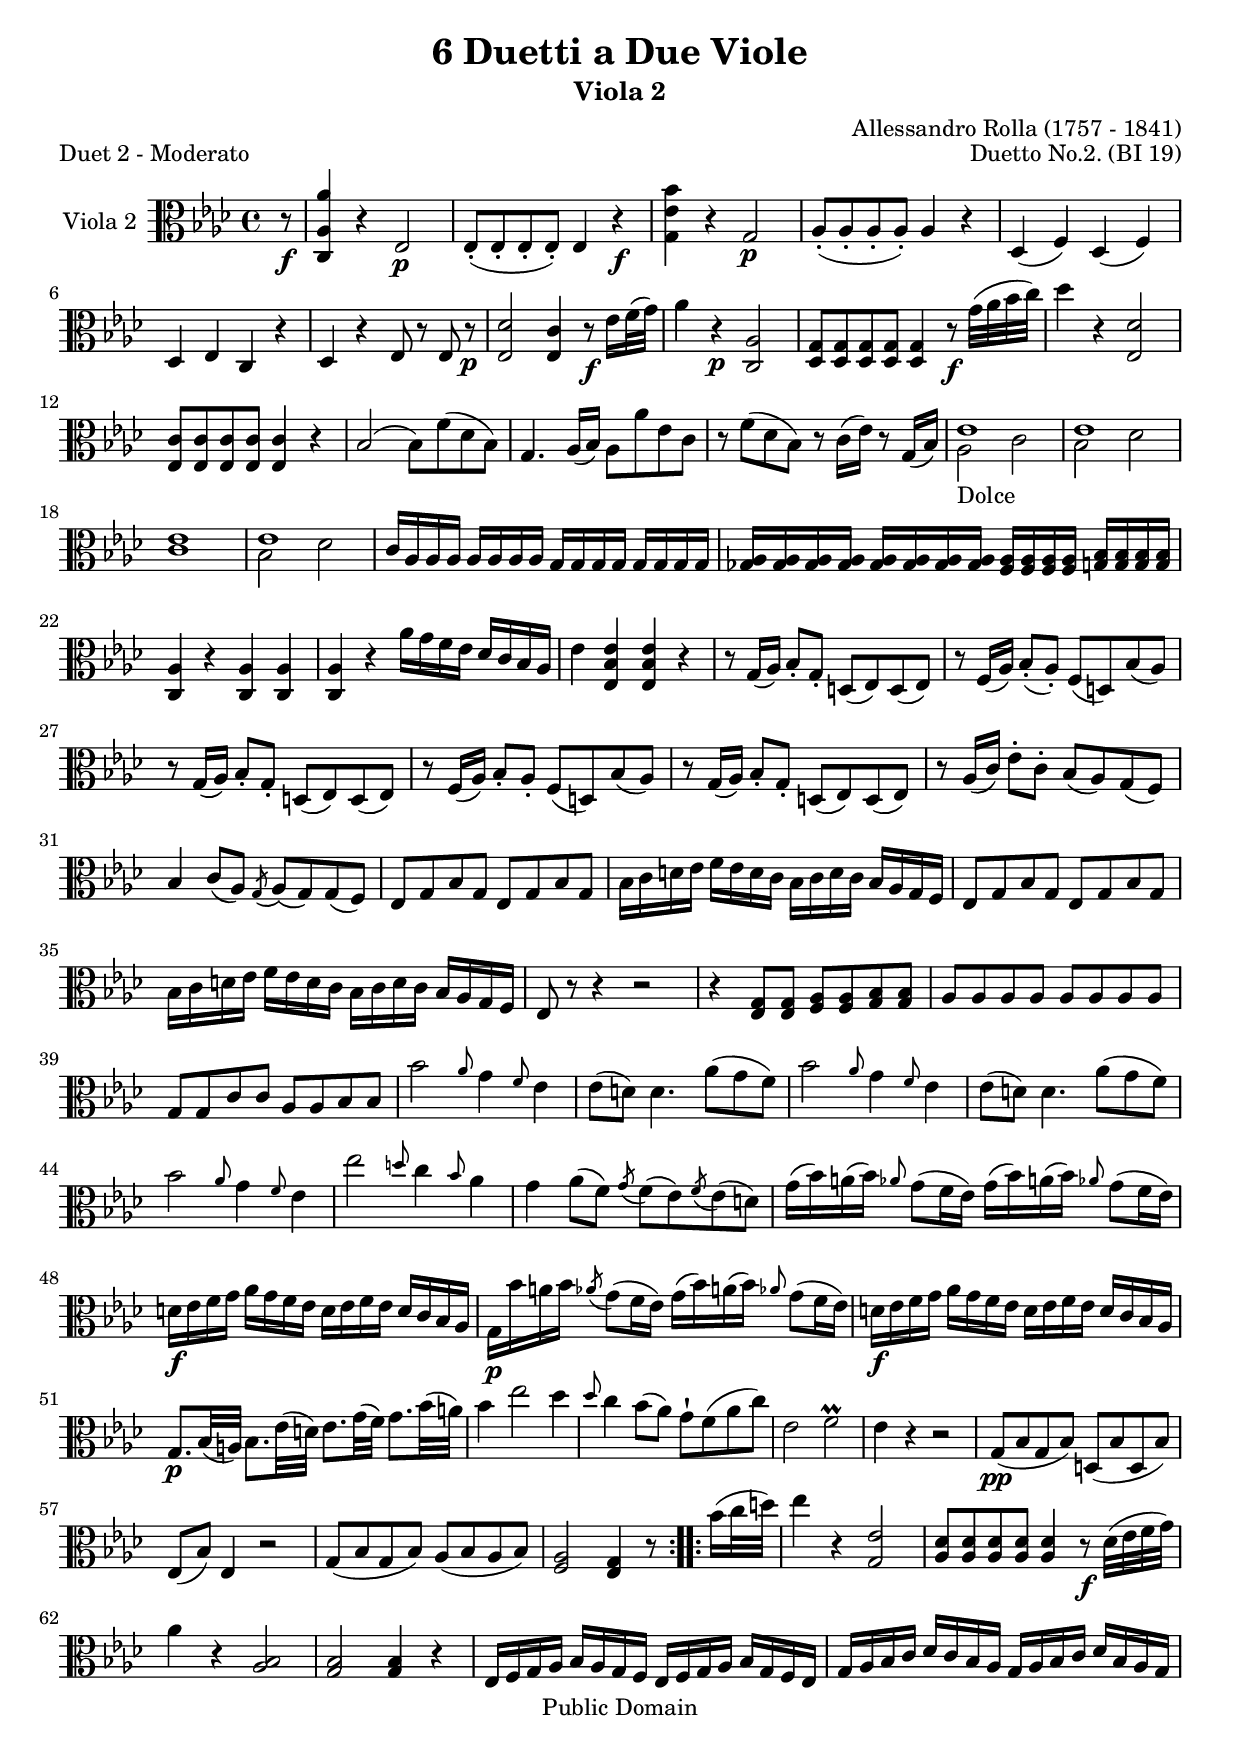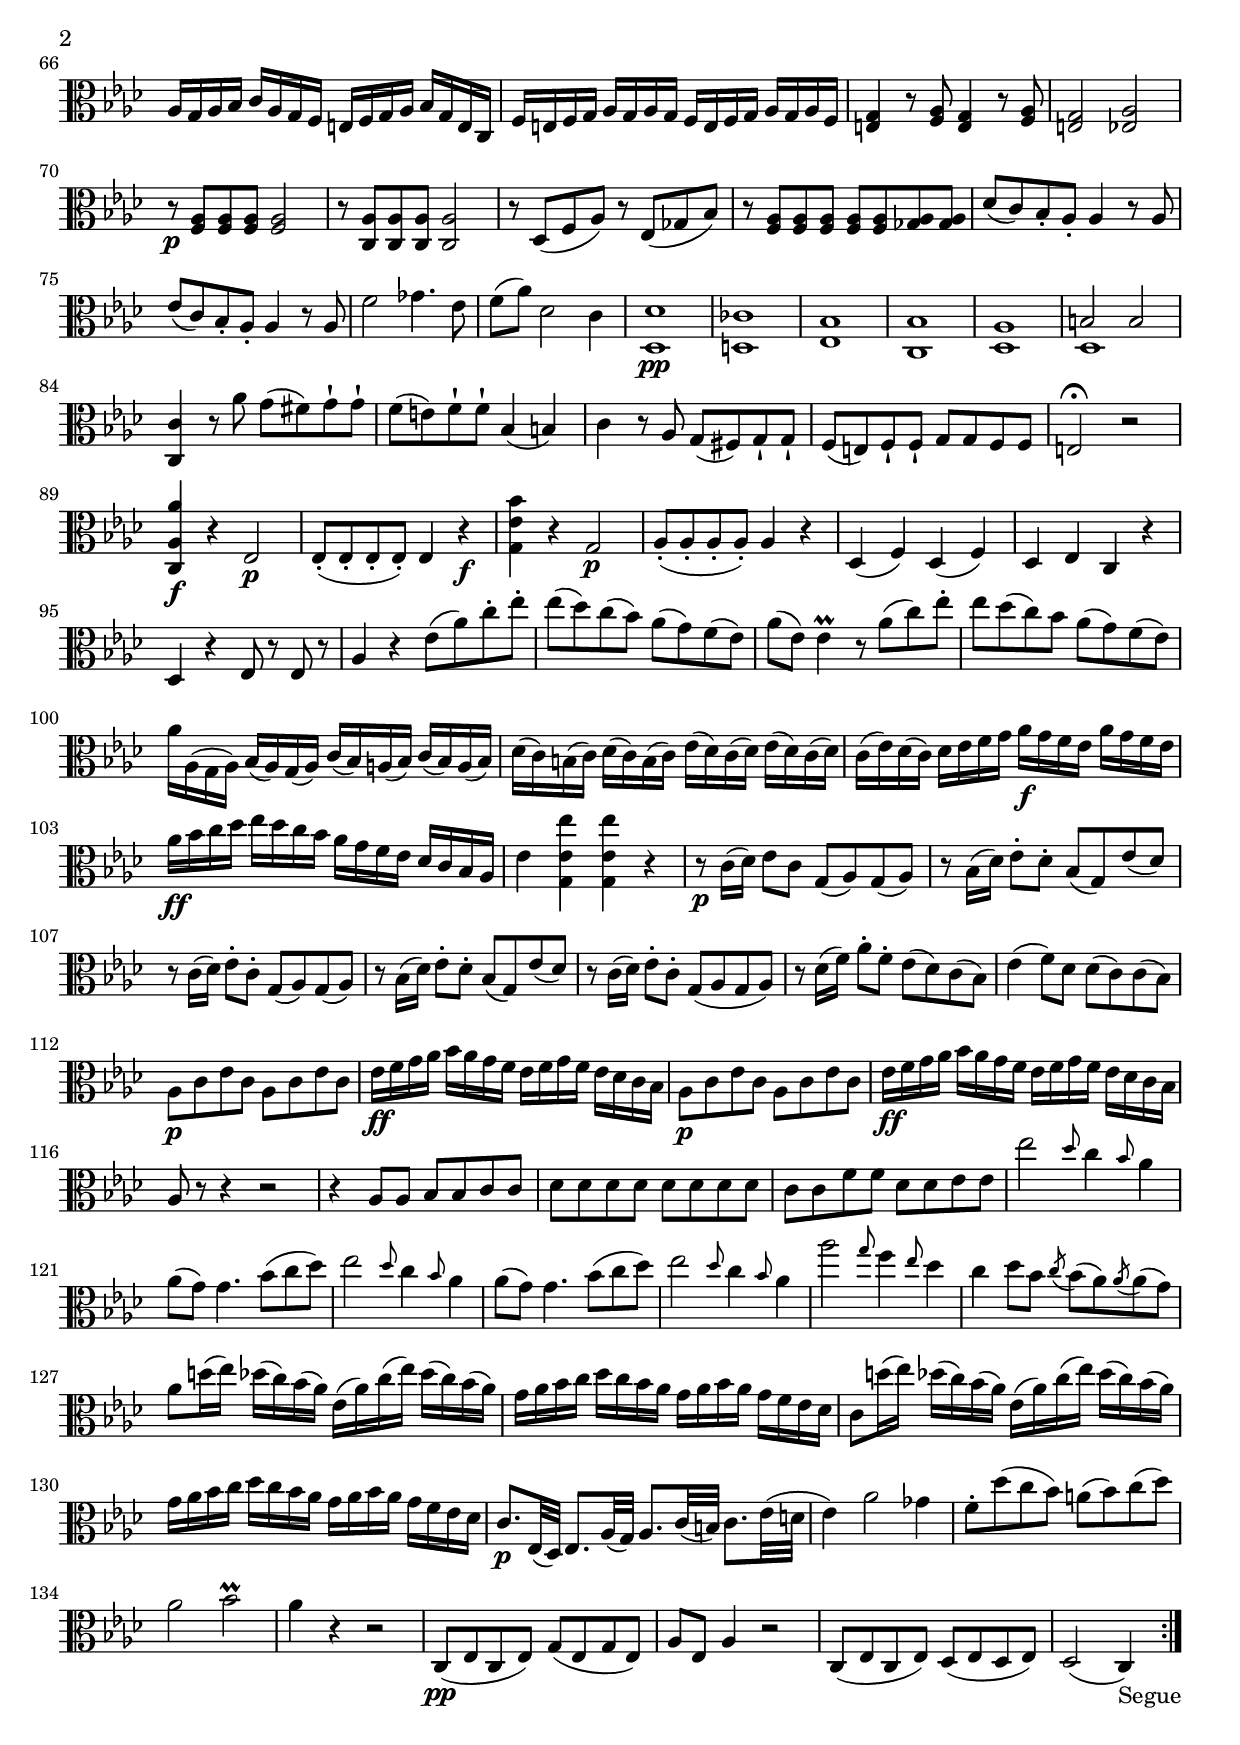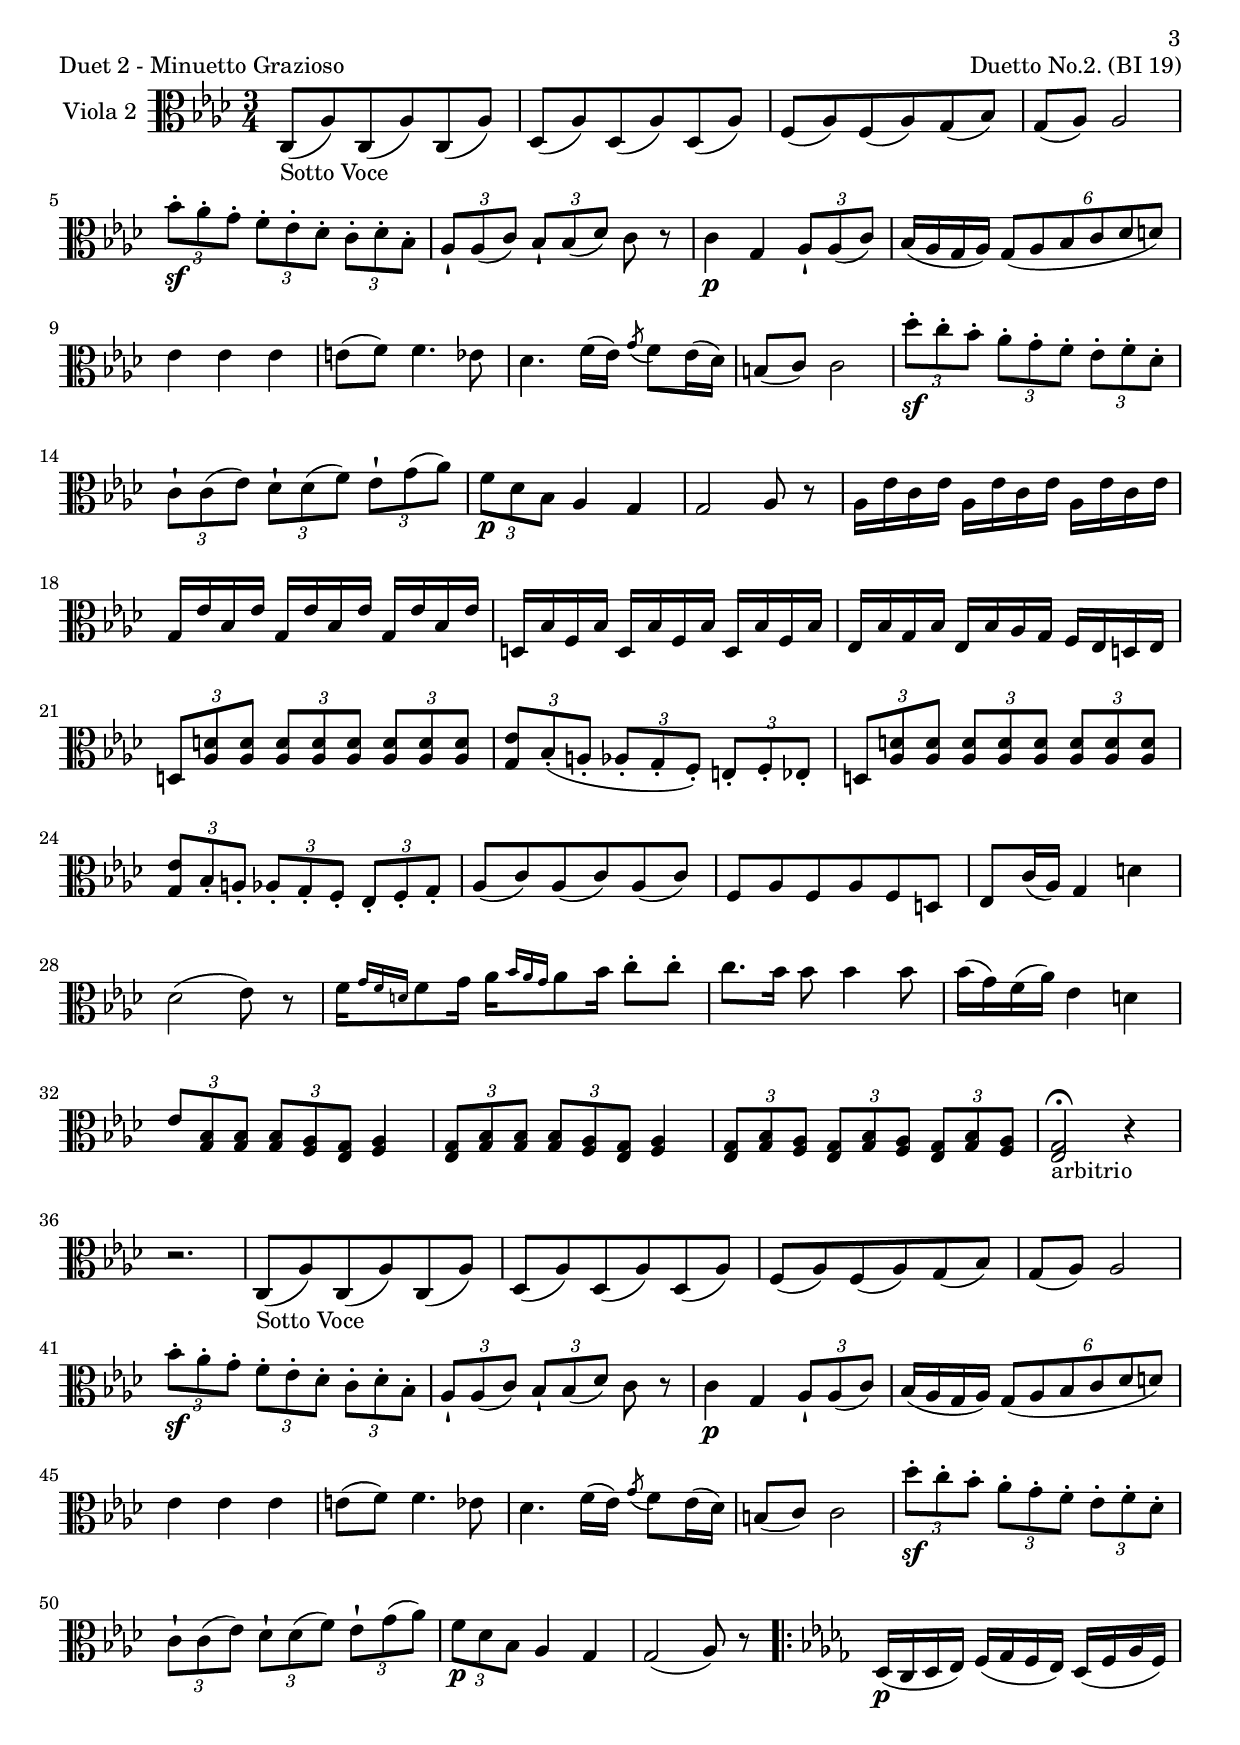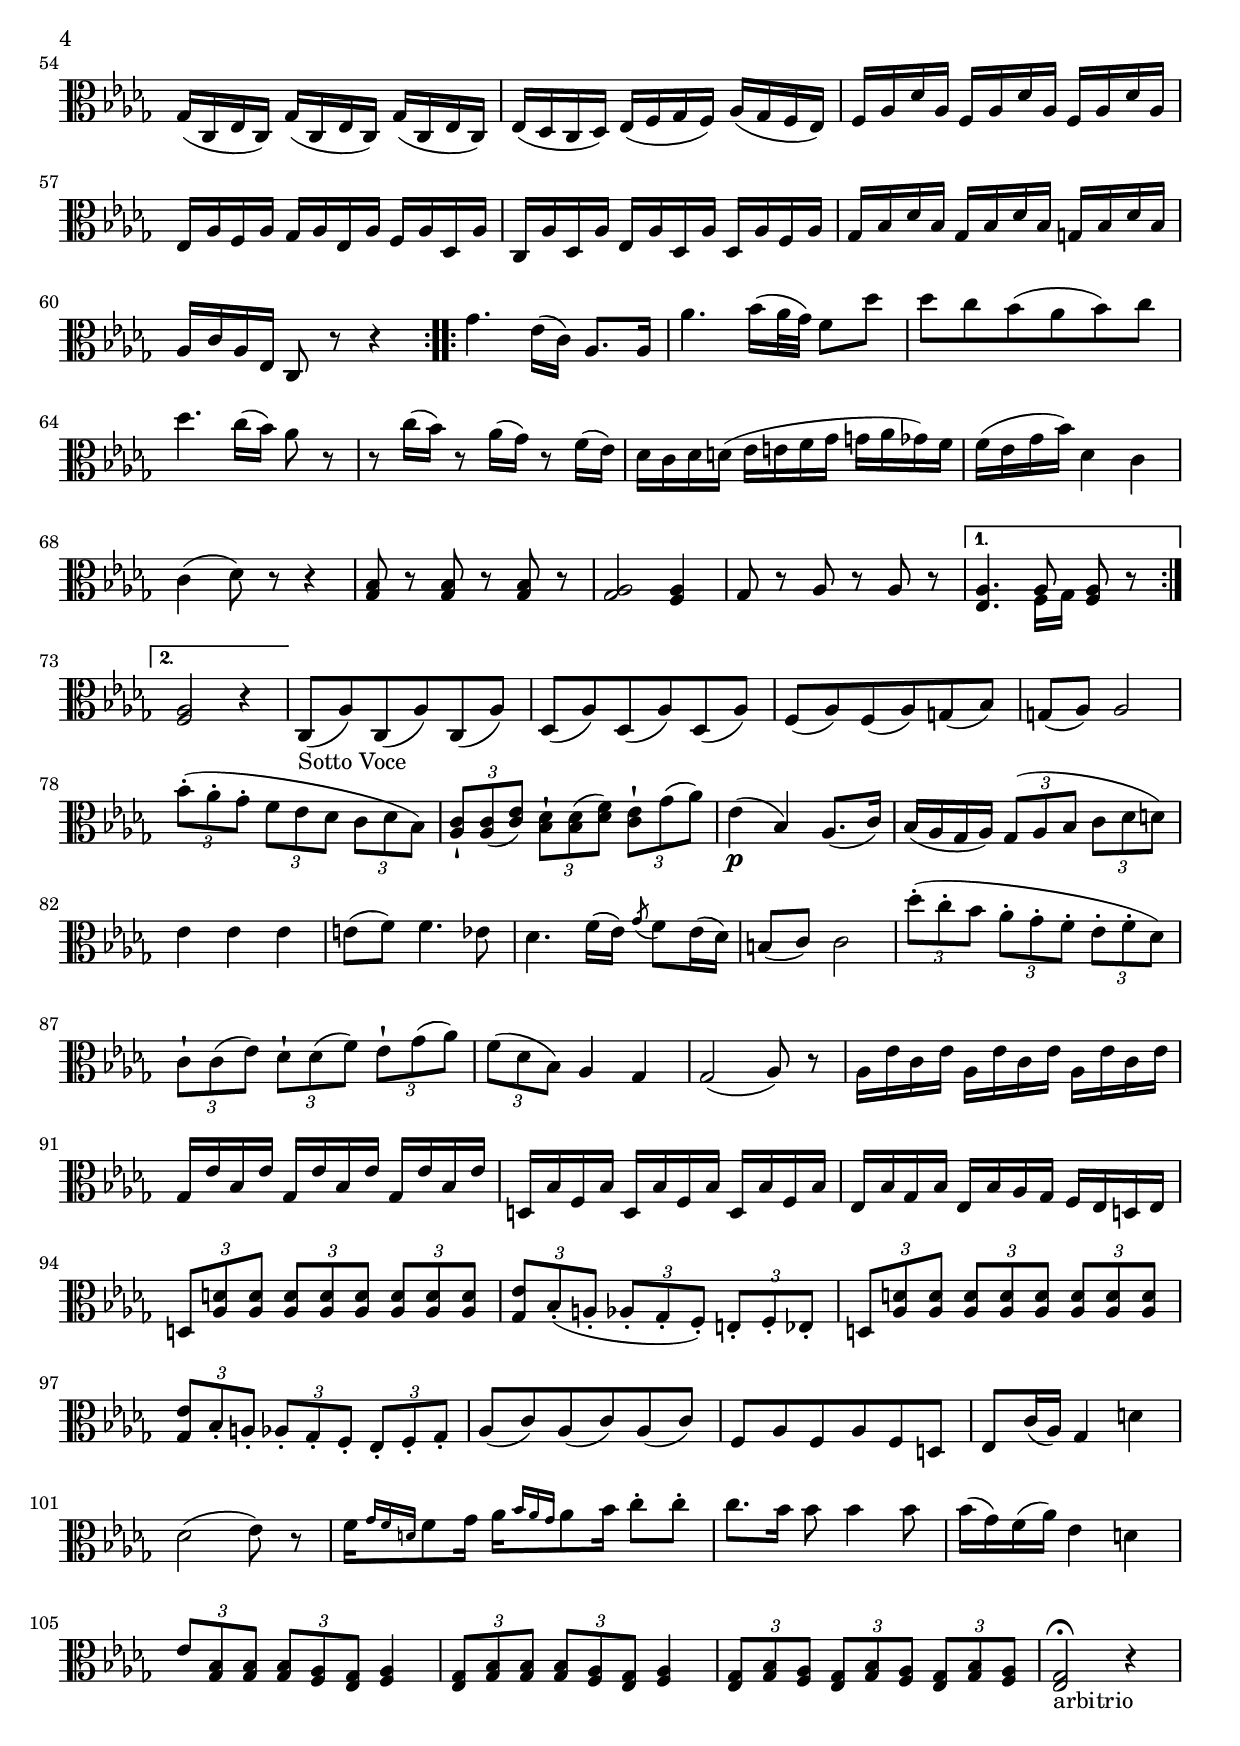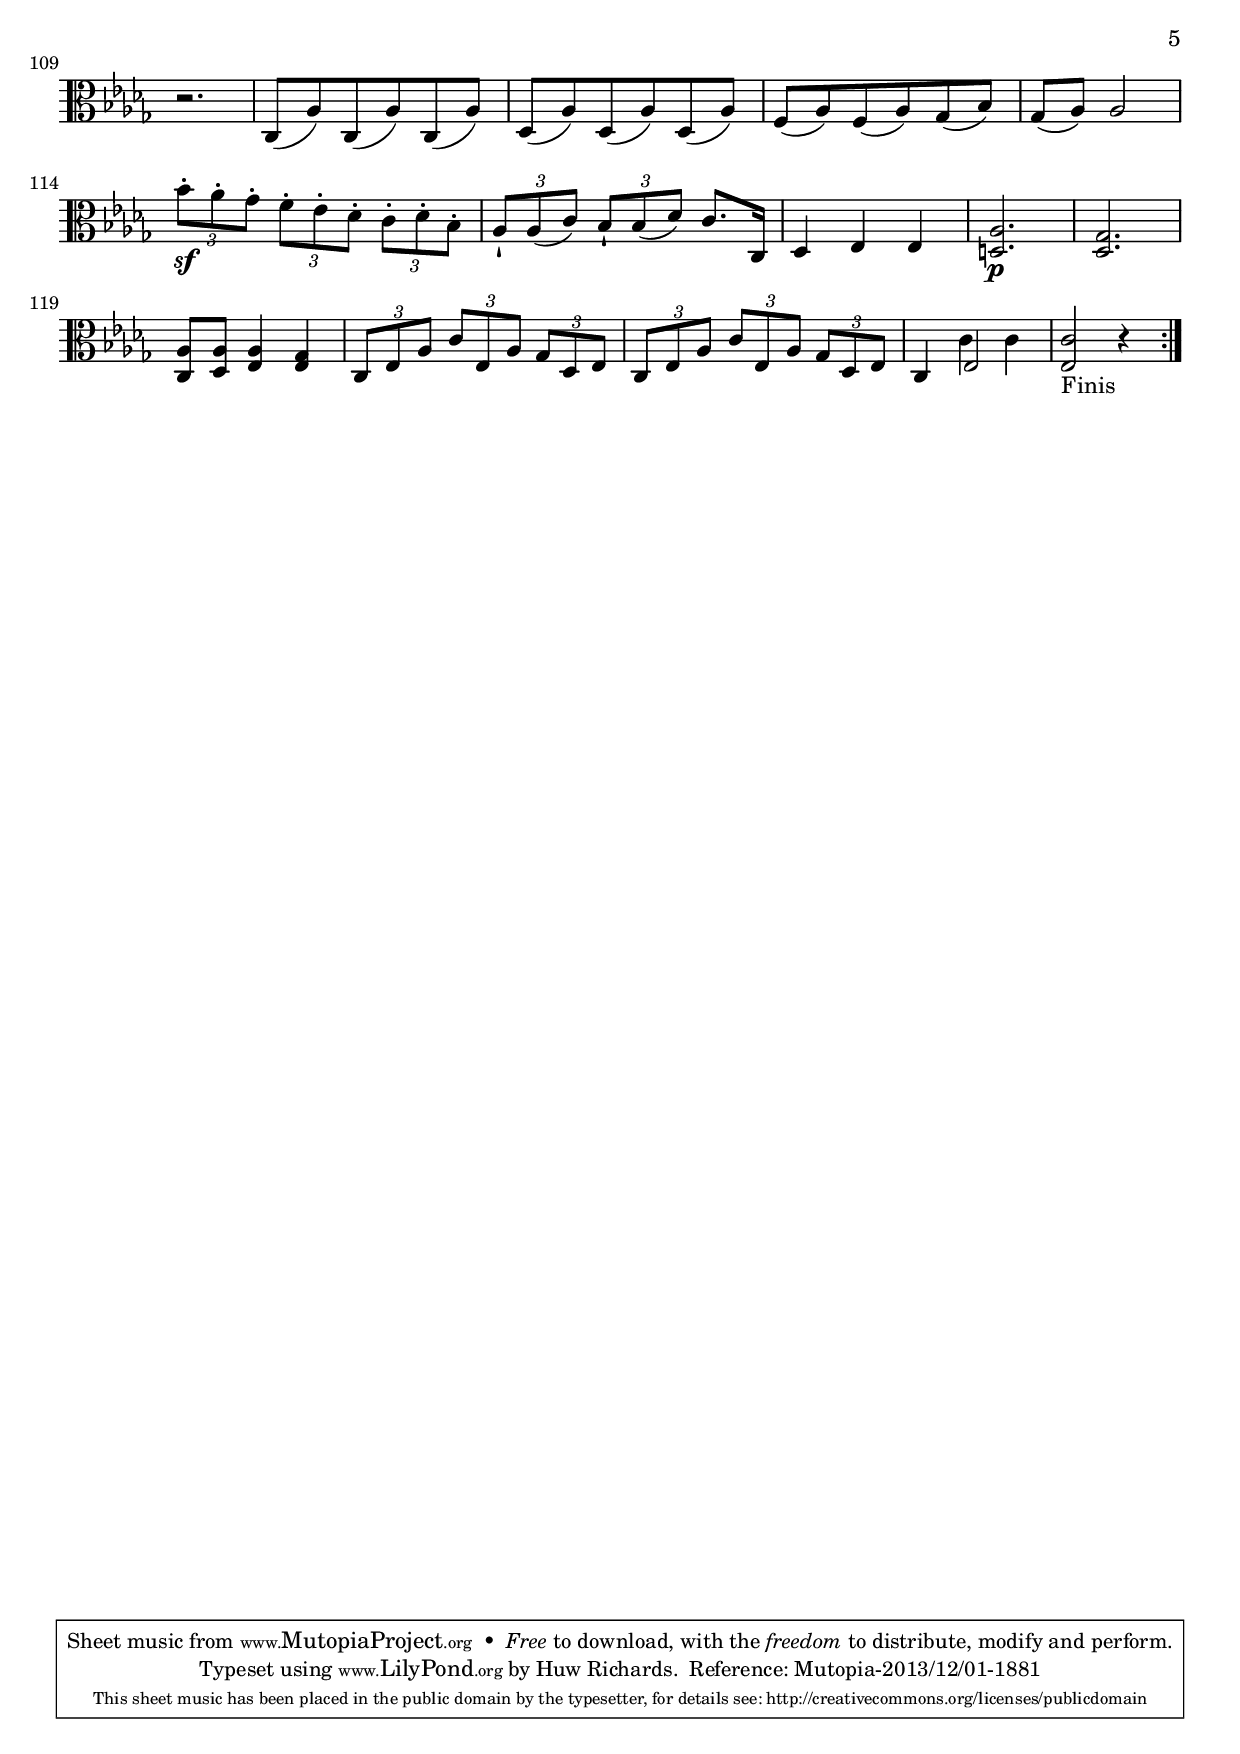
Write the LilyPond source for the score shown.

\version "2.16.1"
\version "2.16.1"
\header {
    title = "6 Duetti a Due Viole"
    opus = "Duetto No.2. (BI 19)"
    composer = "Allessandro Rolla (1757 - 1841)"
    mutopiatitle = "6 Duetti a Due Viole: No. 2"
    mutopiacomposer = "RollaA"
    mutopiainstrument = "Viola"
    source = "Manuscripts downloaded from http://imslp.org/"
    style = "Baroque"
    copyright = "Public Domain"
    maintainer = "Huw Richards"
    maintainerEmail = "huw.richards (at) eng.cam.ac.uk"
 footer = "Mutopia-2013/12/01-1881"
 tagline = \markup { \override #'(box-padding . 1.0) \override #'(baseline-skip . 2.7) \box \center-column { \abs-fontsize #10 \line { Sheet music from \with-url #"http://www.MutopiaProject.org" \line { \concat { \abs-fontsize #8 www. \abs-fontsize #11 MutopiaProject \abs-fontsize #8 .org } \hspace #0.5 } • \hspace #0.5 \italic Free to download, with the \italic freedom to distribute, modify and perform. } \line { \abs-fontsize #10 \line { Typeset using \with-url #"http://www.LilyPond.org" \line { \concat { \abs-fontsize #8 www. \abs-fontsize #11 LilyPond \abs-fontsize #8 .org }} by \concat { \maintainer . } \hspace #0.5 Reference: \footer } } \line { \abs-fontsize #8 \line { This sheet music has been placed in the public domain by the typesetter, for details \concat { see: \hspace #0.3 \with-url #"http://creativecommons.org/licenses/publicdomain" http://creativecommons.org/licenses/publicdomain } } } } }
}

\version "2.16.1"

% Viola parts for Rolla opus 6, 2nd set of duets
\version "2.16.1"


twoviolaonemoderato = \new Voice { \relative c' {
    \set Staff.instrumentName = "Viola 1"
    \set Staff.midiInstrument = "viola"
    \clef alto
    \key aes \major
    \time 4/4

    \partial 8 ees16\f[ f32 g] aes4 r <aes, c,>2\p <g-. des>8[ <g-. des> <g-. des> <g-. des>] <g des>4 r8 g'32\f[ aes bes c] des4 r <des, ees,>2\p <c ees,>8[ <c ees,> <c ees,> <c ees,>] <c ees,>4 r bes2( bes8)[ f'( des bes)] g4. as16[( bes)] aes8[ aes' ees( c)]
    %{comment - end of line 1 in the manuscript%}

    r8 f[ des bes] r c16[( ees)] r8 g,16( bes)] g2( aes4) r <aes c, aes'' >4\f r4 ees2\p ees8[ ees ees ees] ees4 r <g ees' bes'>4\f r g2\p aes8[ aes aes aes] aes4 r des,\pp( f) des( f) des ees c r des r ees8 r ees r
    %{comment - end of line 2 in the manuscript%}

    aes4 r ees'8[( aes c ees)] ees[( des) c( bes)] aes[( g) f( ees)] aes[( ees)] ees4\prall r8 aes8[( c ees)] ees[( des) c( bes)] aes[ g( f ees)] aes16[ aes,( g aes)] bes[( aes) g( aes)] c[( bes) aes( bes)] c[( bes) aes( bes)] des[( c) b( c)] des[( c) b( c)]
    %{comment - end of line 3 in the manuscript%}

    ees[( des) c( des)] ees[( des) c( des)] c-.[ ees-. des-. c-.] des-.[ ees-. f-. g-.] aes[ g f ees] aes[ g f ees] aes[ bes c des] ees[ des c bes] aes[ g f ees] des[ c bes aes] ees'4 <g, ees' ees'> <g ees' ees'> r bes'2_dolce \grace {aes8} g4 f8[ ees] ees[ d] d4( d8)[ aes'( g f)] bes2 \grace {aes8} g4 f8[( ees])
    %{comment - end of line 4 in the manuscript%}

    ees8\prall[ d](d4) d8[ aes'( g f)] bes2 \grace { aes8} g4 \grace {f8} ees4 ees'2 \grace {d8} c4 \grace {bes8} aes4 g aes8[( f)] \acciaccatura {g8} f8[( ees) \acciaccatura {f8} ees( d)] g16[ bes( a bes)] \acciaccatura {aes} g8[ f16( ees)] g16[ bes( a bes)] \acciaccatura {aes} g8[ f16( ees)] d16\ff[ ees f g] aes[ g f ees] d[ ees f ees] d[ c bes aes]
    %{comment - end of line 5 in the manuscript%}

    g[ bes'( a bes)] \acciaccatura { aes8} g[ f16( ees)] g[ bes( a bes)] \acciaccatura { aes8} g[ f16( ees)] d16\ff[ ees f g] aes[ g f ees] d[ ees f ees] d[ c bes aes] g8.\pp[ bes32( a] bes8.)[ ees32( d] ees8.)[ g32( fis] g8.)[ bes32( a] bes4) ees2  des4 \grace {des8} c4 bes8[( aes)] g[( f) aes( c)] ees,2 f\prall
    %{comment - end of line 6 in the manuscript%}

    ees8\pp[ g,16( aes)] bes8-.[ g-.] d[( ees) d( ees)] r8 f16[( aes)] bes8-.[ aes-.] f[( d) bes'( aes)] r8 g16[( aes)] bes8-.[ g-.] d[( ees) d( ees)] r8 f16[( aes)] bes8-.[ aes-.] f[( d) bes'( aes)] r8 g16[( aes)] bes8-.[ g-.] d[( ees) d( ees)] r8 aes16[( c)] ees8-.[ c-.] bes[( aes) g( f)]
    %{comment - end of line 7 in the manuscript%}

    bes4 c8[( aes)] \acciaccatura {bes8} aes8[( g) \acciaccatura {g8} g( f)] ees\pp[( g) bes( g)]  ees[( g) bes( g)] bes16\ff[ c d ees] f[ ees d c] bes[ c d c] bes[ aes g f] ees8\pp[ g bes g] ees[ g bes g] bes16[ c d ees] f[ ees d c] bes[ c d c] bes[ aes g f] ees8 r r4 r2
    %{comment - end of line 8 in the manuscript%}

    r4 <g ees>8[ <g ees>8] < aes f>8[  < aes f>8  < g bes>8 < g bes>8] aes8[ aes aes aes] aes8[ aes aes aes] g8[ g c c] aes[ aes bes bes] ees4\pp r4 bes'8[( a aes f)] d8[( ees)] r g e[( f)] r aes fis[( g)] r4 bes8[( a aes f)] ees2 \grace {g8} f4 \grace {ees8} d4 des2( ees4) r8 \bar ":|:" r8
    %{comment - end of line 9 in the manuscript%}

    <ees bes ees,>4 r4 bes2\pp( bes8)[ <bes f>8 <bes f>8 <bes f>8] <bes f>4 r4 <bes d, f'>\ff r4 d,2\pp ees8-.[( ees-. ees-. ees-.)] ees4 r8 bes''16\ff[ c32( d)] ees8[( ees,) ees-| ees-|] ees4\prall r8 g32[ aes( bes c)] des8[ ees,( ees) ees-|] ees4\prall r8 d'8 c2 bes2 aes2 b,2 c4 r8 b( c4) r8 b8(
    %{comment - end of line 10 and page 1 in the manuscript%}

    c1) des8_dolce[( c bes aes)] aes4 r8 aes8 ees'[ c( bes aes)] aes4 r8 aes8 f'2 ges4.( ees8) f8[( aes)] des,2 c4 r8 <aes f>8[ <aes f>8 <aes f>8] <aes f>8[ <aes f>8 <aes f>8 <aes f>8] r8 <aes c,>8[ <aes c,>8 <aes c,>8] <aes c,>8[ <aes c,>8 <aes c,>8 <aes c,>8] r8  des,[( f aes)] r8 ees[( ges bes)] r8 <f aes>8[ <f aes>8 <f aes>8] <f aes>8[ <f aes>8 <ges aes>8 <ges aes>8]
    %{comment - end of line 1 page 2 in the manuscript%}

    <f aes>1\ppp( <f aes>1)( ges)( g) f2 aes'( aes4) g2 f4 e4 r8 c'8 bes[( a) bes-| bes-|] aes[( g) aes-| aes-|] aes[( g) g( f)] f[( e)] r c bes[( a) bes-| bes-|] aes[( g) aes-| aes-|] <bes c,>8[ <bes c,>8 <aes c,>8 <aes c,>8] <g c,>2\fermata r4 r8 ees'16 f32( g)]
    %{comment - end of line 2 page 2 in the manuscript%}

    aes4 r4 <aes, c,>2\pp <g des>8[ <g des>8 <g des>8 <g des>8] <g des>4 r8\f g'32[( aes bes c)] des4 r4\p <des, ees,>2 <c ees,>8[ <c ees,>8 <c ees,>8 <c ees,>8] <c ees,>4 r4 bes2( bes8)[ f'( des bes)] g4.( aes16[ bes)] aes8[ aes'( ees c)] r8 f8[( des bes)] r8 c16[( ees)] r8 g,16[( bes)] << {ees1} \\ {aes,2 c2} >> << {ees1} \\ {bes2 des2} >>
    %{comment - end of line 3 page 2 in the manuscript%}

    <ees c>1  << {ees1} \\ {bes2 des2} >> <c ees>16[ aes aes aes] aes16_"Nas."[ aes aes aes] g16[ g g g] g[ g g g] < ges aes>16[ < ges aes>16 < ges aes>16 < ges aes>16] < ges aes>16[ < ges aes>16 < ges aes>16 < ges aes>16] < f aes>16[ < f aes>16 < f aes>16 < f aes>16] < g bes>16\ff[ < g bes>16 < g bes>16 < g bes>16] <aes c,>4\fff r4 <aes c,> <aes c,> <aes c,> r aes'16[ g f ees] des[ c bes aes] ees'4 ees, ees r ees''2_"dolce" \grace { des8} c4 \grace { bes8} aes4 aes8[( g)] g4. bes8[( c des)] ees2 \grace { des8} c4 \grace { bes8} aes4
    %{comment - end of line 4 page 2 in the manuscript%}

    aes8[( g)] g4. bes8[( c des)] ees2 \grace { des8} c4 \grace { bes8} aes4 aes'2 \grace { des,8} f4 \grace { des8} ees4 c4 des8[( bes)] \acciaccatura {c8} bes8[( aes) \acciaccatura {aes8} aes g] aes8[ d16 ees] des16[( c) bes( aes)] ees[( aes) c( ees)] des[( c) bes( aes)] g\ff[ aes bes c] des[ c bes aes] g[ aes bes aes] g[ f ees des]
    %{comment - end of line 5 page 2 in the manuscript%}

    c8\pp[ d'16( ees)] \acciaccatura {des8} c8[ bes16( aes)] ees16[( aes) c( ees)] \acciaccatura {des8} c8[ bes16( aes)]  g\f[ aes bes c] des[ c bes aes] g[ aes bes aes] g[ f ees des] c8.[ ees,32( d)] ees8.[ aes32( g] aes8.)[ c32( b] c8.)[ ees32( d] ees4) aes2 ges4 f8[( des' c bes)] a[ bes( c) des] aes2 bes\prall
    %{comment - end of line 6 page 2 in the manuscript%}

    aes8[ c,16( des)] ees8-.[ c-.] g[ aes( g aes)] r8 bes16[( des)] ees8-.[ des-.] bes[( g) ees'( des)] r8 c16[( des)] ees8-.[ c-.] g[( aes) g( aes)] r8 bes16[( des] ees8-.)[ des-.] bes[( g) ees'( des)] r8 c16[( des] ees8-.)[ c-.] g[ aes( g aes)] r8 des16[( f)] aes8[( f)] ees[ des c bes] ees4 f8[( des)]
    %{comment - end of line 7 page 2 in the manuscript%}

    des8[( c) c( bes)] aes[ c ees c] aes[ c ees c] ees16[ f g aes] bes[ aes g f] ees[ f g f] ees[ des c bes]  aes8[ c ees c] aes[ c ees c] ees16[ f g aes] bes[ aes g f] ees[ f g f] ees[ des c bes] aes8 r8 r4 r2
    %{comment - end of line 8 page 2 in the manuscript%}

    r4 aes8[aes] bes[ bes] c[c] des[ des des des] des[ des des des] c[ c f f] des[ des ees ees] aes,4 r  ees'8[( d des bes)] g8[( aes)] r8 c a[( bes)] r des b[( c)] r4 ees8[( d des b)] aes2 \grace { c8} bes4 aes8[ g] g2 aes4 \bar ":|:"

}}


twoviolaoneminuetto = \new Voice { \relative c' {
    \set Staff.instrumentName = "Viola 1"
    \set Staff.midiInstrument = "viola"
    \clef alto
    \key aes \major
    \time 3/4
    \override Score.MetronomeMark #'transparent = ##t
    \tempo 4=100

    ees4-._"Sotto Voce" ees-. ees-. e8[( f)] f4. ees8 des4. f16[( ees)] \acciaccatura {g8} f8[ ees16( des)] b8[( c)] c2
    \times 2/3{des'8-.\sf[ c-. bes-.]}
    \times 2/3{aes8-.[ g-. f-.]}
    \times 2/3{ees8-.[ f-. des-.]}
    \times 2/3 {c8-|[ c( ees)]}
    \times 2/3 {des8-|[ des( f)]}
    ees8 r
    %{comment - end of line 1 in the manuscript%}

    %{comment - start bar 7%}
    \times 2/3{ees8\p[( c) aes-|]}
    \times 2/3{ees'8[( des) bes-|]}
    \times 2/3{ees8[( c) aes'-|]}
    des,16[( c bes c)] bes8 r r4
    c,8[(aes')c,8(aes')c,8(aes')]
    des,8[(aes')des,8(aes')des,8(aes')]
    f8[(aes)f8(aes)g8(bes)]
    g[( aes)] aes2
    \times 2/3{bes'8\sf[aes g]}
    \times 2/3{f8[ees des]}
    \times 2/3{c8[des bes]}
    \times 2/3{aes8-|[ aes( c)]}
    \times 2/3{bes8-|[ bes( des)]}
    c8.[c,16]
    %{comment - end of line 2 in the manuscript%}

    %{comment - start bar 15%}
    des4 ees ees
    des'2( c8) r
    \grace{b'8} c4 c c
    c8[ bes] bes2
    aes4. f'16[ d] aes'[ f d( aes)]
    aes8[( g)] g2
    \times 2/3{r8[ bes bes]}
    \times 2/3{b8[( a) aes-|]}
    \times 2/3{g8[ aes f]}

    \times 2/3{ees8-.\p[bes-. c-.]}
    \times 2/3{d8-.[(ees-. f-.]}
    \times 2/3{g8-.[ aes-. a-.)]}
    %{comment - end of line 3 in the manuscript%}

    %{comment - start bar 23%}
    \times 2/3{r8\sf[ bes bes]}
    \times 2/3{bes8[( a aes)] }
    \times 2/3 {g8[( aes f)]}

    \times 2/3{ees8\p[bes c]}
    \times 2/3{d8-.[(ees-. f-.]}
    \times 2/3{g8-.[ aes-. bes-.)]}
    \grace{d8} c4 \grace{bes8} aes4 \grace{g8} f4
    \times 2/3{ees8-|[ d( bes')]} bes4. c16[( aes)]
    aes[( g) aes( f)] ees4 f4
    fis2( g8) r
    aes,16[( c f c)] aes16[( c f c)] aes16[( c f c)]
    %{comment - end of line 4 in the manuscript%}

    %{comment - start bar 30%}
    f,16[( aes d aes)] f16[( aes d aes)] f16[( aes d aes)]
    g8[ aes] bes4 bes
    ees, r \times 2/3 {aes'8\p[( ees) d-|]}
    ees4 r  \times 2/3 {aes8[( ees) d-|]}
    ees4 ees ees
    ees2\fermata

    r8_"arbitrio" e8 f[ g aes g]
    bes16[( aes g f)]

    ees4 ees ees
    e8[( f)] f4. ees8
    %{comment - end of line 5 in the manuscript%}

    %{comment - start bar 38%}
    des4. f16[(ees)] \acciaccatura{g8} f8[ ees16 des]
    b8[ c] c2
    \times 2/3{des'8\sf[ c bes]}
    \times 2/3{aes8[ g f]}
    \times 2/3{ees8[ f des]}

    \times 2/3 {c8-|[c( ees)]}
    \times 2/3 {des8-|[des( f)]} ees8 r

    \times 2/3{ees8\p[( c aes)]}
    \times 2/3{ees'8[( des bes)]}
    \times 2/3{ees8[( c aes')]}

    des,16[ c( bes c)] bes8 r r4
    %{comment - end of line 6 in the manuscript%}

    %{comment - start bar 44%}
    c,8[( aes') c,( aes') c,( aes')]
    des,8[( aes') des,( aes')
    des,( aes')] f8[( aes) f( aes) f( aes)]
    g8[ aes] aes2
    \times 2/3{bes'8[ aes g]}
    \times 2/3{f8[ ees des]}
    \times 2/3{c8[ des bes]}
    \times 2/3{aes8-|[ aes( c)]}
    \times 2/3{bes8-|[ bes( des)]} c8.[ c,16]
    des4 ees ees
    <ees des'>2 c'8 r
    %{comment - end of line 7 in the manuscript%}

    %{comment - start bar 52 - key change to d flat%}
    \bar"|:" \key des \major
    aes'4.( f8) des8.[ aes16]
    ges'4. aes16[ ges32( f)] ees8 r
    ges4.( ees8) c8.[ aes16]
    f'4. ges16[ f32( ees)] des8 r
    c2 des8.[( f16)]
    aes8[( g)] ges4. f8
    ees4 ees ees
    ees4. f16[ ees] des[ c bes aes]
    \bar":|:"
    %{comment - end of line 8 in the manuscript%}

    %{comment - start bar 60%}
    \repeat volta 2 { c,16[ aes' c, aes'] c,16[ aes' c, aes'] c,16[ aes' c, aes']
    des,16[ aes' f aes] des,16[ aes' f aes] des,16[ aes' f aes]
    ees16[ aes ges aes] ees16[ aes ges aes] ees16[ aes ges aes]
    f16[ aes des, aes'] f16[ aes des, aes'] f16[ aes des, aes']
    <ges bes>8 r  <ges bes>8 r <f aes>4
    <ges bes>2 <ges bes>8 r
    %{comment - end of line 9 in the manuscript%}

    %{comment - start bar 66%}
    ges4 aes aes bes( bes8) r r4
    r8 c'16[( bes)] r8 aes16[( ges)] r8 f16[( ees)]
    des16[( c des d)] ees[( e f ges)] g[( aes ges f)]
    f[( ees) ges( bes)] des,4 c
  }
  \alternative {
    { c8.[ des32( ees)] des8 r r4}   {des2\fermata des16[( c des d)]}
  }
%{comment - end of line 10 and first page in the manuscript%}

%{comment - start bar 72%}


  ees4-._"Sotto Voce" ees-. ees-.
  e8[( f)] f4. ees8
  des4. f16[( ees)] \acciaccatura {ges8} f8[ ees16( des)]
  b8[( c)] c2
  \times 2/3{des'8-.\sf[ c-. bes-.]}
  \times 2/3{aes8-.[ ges-. f-.]}
  \times 2/3{ees8-.[ f-. des-.]}

  \times 2/3 {c8-|[ c( ees)]}
  \times 2/3 {des8-|[ des( f)]} ees8 r

  \times 2/3{f8\p[( c) aes-|]}
  \times 2/3{ees'8[( des) bes-|]}
  \times 2/3{ees8[( c) aes'-|]}
  des,16[( c bes c)] bes8 r r4
  %{comment - end of line 1 in the second page of the manuscript%}

  %{comment - start bar 80%}
  c,8[(aes')c,8(aes')c,8(aes')]
  des,8[(aes')des,8(aes')des,8(aes')]
  f8[(aes)f8(aes)f8(aes)]
  ges[( aes)] aes2
  \times 2/3{bes'8[aes ges]}
  \times 2/3{f8[ees des]}
  \times 2/3{c8[des bes]}
  \times 2/3{aes8-|[ aes( c)]}
  \times 2/3{bes8-|[ bes( des)]}
  c8.[c,16]
  des4 ees ees
  <des' ees,>2( c8) r
  \grace{b'8} c4 c c
  c8[ bes] bes2
  %{comment - end of line 2 in the second page of the manuscript%}

  %{comment - start bar 90%}
  aes4. f'16[ d] aes'[ f des( aes)]
  aes8[( ges)] ges2

  \times 2/3{r8\sf bes bes]}
  \times 2/3{b8[( a) aes-|]}
  \times 2/3{ges8[ aes f]}

  \times 2/3{ees8\p[bes c]}
  \times 2/3{d8[(ees f]}
  \times 2/3{ges8[ aes a)]}

  \times 2/3{r8[ bes bes]}
  \times 2/3{bes8[( a aes)] }
  \times 2/3 {ges8[( aes f)]}

  \times 2/3{ees8[bes c]}
  \times 2/3{d8[(ees f]}
  \times 2/3{ges8[ aes a)]}
  %{comment - end of line 3 in the second page of the manuscript%}

  %{comment - start bar 96%}
  \grace{d8} c4 \grace{b8} aes4 \grace{ges8} f4
  \times 2/3{ees8[( d) bes'-|]} bes4. c16[( aes)]
  aes[( ges) aes( f)] ees4 f4
  fis2( ges8) r
  aes,16[( c f c)] aes16[( c f c)] aes16[( c f c)]
  f,16[( aes d aes)] f16[( aes d aes)] f16[( aes d aes)]
  ges8[ aes] bes4 bes
  %{comment - end of line 4 in the second page of the manuscript%}

  %{comment - start bar 103%}
  ees, r \times 2/3 {aes'8\p[( ees) d-|]}
  ees4 r  \times 2/3 {aes8[( ees) d-|]}
  ees4 ees ees
  ees2\fermata

  e,8_"arbitrio"[ f] ges[ aes bes c des d]

  ees4 ees ees
  e8[( f)] f4. ees8
  des4. f16[(ees)] \acciaccatura{ges8} f8[ ees16 des]
  b8[ c] c2
  %{comment - end of line 5 in the second page of the manuscript%}

  %{comment - start bar 111%}

  \times 2/3{des'8[ c bes]}
  \times 2/3{aes8[ ges f]}
  \times 2/3{ees8[ f des]}

  \times 2/3 {c8-|[c( ees)]}
  \times 2/3 {des8-|[des( f)]}
  \times 2/3{ees8[( ges aes)]}

  \times 2/3{f8[( des bes)]}
  aes4 bes
  bes2.\p
  ees2.(
  ees16)\sf[ aes( f des)] c4 bes
  aes r4 bes8.\p[( c16)]
  aes4 r4 bes8.[( c16)]
  %{comment - end of line 6 in the second page of the manuscript%}

  %{comment - start bar 119%}
  aes4-. aes-.( aes-.) aes2 r4\fermata \bar "|"

  }
}

\version "2.16.1"

twoviolatwomoderato = \new Voice { \relative c' {
    \set Staff.instrumentName = "Viola 2"
    \set Staff.midiInstrument = "viola"
    \clef alto
    \key aes \major
    \time 4/4

    \partial 8 r8\f <c, aes' aes'>4 r4 ees2\p ees8-.[( ees-. ees-. ees-.)] ees4 r4\f <g ees' bes'>4 r g2\p aes8-.[(aes-. aes-. aes-.)] aes4 r des,( f) des( f) des ees c r
    %{comment - end of line 1 in the manuscript%}

    des r ees8 r ees r\p < ees des'>2 < ees c'>4 r8\f ees'16[ f32( g)] aes4 r\p < c,, aes'>2 <g' des>8[ <g des>8 <g des>8 <g des>8] <g des>4 r8\f g'32[( aes bes c)] des4 r <des, ees,>2 <c ees,>8[ <c ees,>8 <c ees,>8 <c ees,>8] <c ees,>4 r bes2( bes8)[ f'( des bes)] g4. aes16[( bes)] aes8[ aes' ees c]
    %{comment - end of line 2 in the manuscript%}

    r8 f[( des bes)] r8 c16[( ees)] r8 g,16[( bes)] <<{ees1_"Dolce"} \\ {aes,2 c2}>>
    <<{ees1} \\ {bes2 des2}>> < ees c>1 <<{ees1} \\ {bes2 des2}>> c16[ aes aes aes] aes[ aes aes aes] g[ g g g ] g[ g g g] <ges aes>16[ <ges aes>16 <ges aes>16<ges aes>16] <ges aes>16[ <ges aes>16 <ges aes>16 <ges aes>16] <f aes>16[ <f aes>16<f aes>16<f aes>16] <g bes>16[ <g bes>16 <g bes>16 <g bes>16] < aes c,>4 r < aes c,>4 < aes c,>4 < aes c,>4 r aes'16[ g f ees] des[ c bes aes] ees'4 <ees bes ees,>4 <ees bes ees,>4 r4
    %{comment - end of line 3 in the manuscript%}

    r8 g,16[( aes)] bes8-.[ g-.] d8[( ees) d( ees)] r8 f16[( aes)] bes8-.[( aes-.)] f[( d) bes'( aes)] r8 g16[( aes)] bes8-.[ g-.] d[( ees) d( ees)] r8 f16[( aes)] bes8-.[ aes-.] f[( d) bes'( aes)] r8 g16[( aes)] bes8-.[ g-.] d[( ees) d( ees)] r8 aes16[( c)] ees8-.[ c-.] bes[( aes) g( f)] bes4 c8[( aes)] \acciaccatura {g8} aes8[( g) g( f)]
    %{comment - end of line 4 in the manuscript%}

    ees8[ g bes g] ees8[ g bes g] bes16[ c d ees] f[ ees d c] bes[ c d c] bes[ aes g f] ees8[ g bes g] ees8[ g bes g] bes16[ c d ees] f[ ees d c] bes[ c d c] bes[ aes g f] ees8 r r4 r2 r4 <g ees>8[ <g ees>8] <f aes>8[ <f aes>8 <g bes>8 <g bes>8]
    %{comment - end of line 5 in the manuscript%}

    aes8[ aes aes aes] aes8[ aes aes aes] g8[ g c c] aes[ aes bes bes] bes'2 \grace{aes8} g4 \grace{ f8} ees4 ees8[( d)] d4. aes'8[( g f)] bes2 \grace{aes8} g4 \grace{ f8} ees4 ees8[( d)] d4. aes'8[( g f)] bes2 \grace{aes8} g4 \grace{ f8} ees4  ees'2 \grace{d8} c4 \grace {bes8} aes4 g aes8[( f)]
    %{comment - end of line 6 in the manuscript%}

    \acciaccatura {g8} f8[( ees) \acciaccatura {f8} ees( d)] g16[( bes) a( bes)] \grace {aes8} g8[( f16 ees)] g16[( bes) a( bes)] \grace {aes8} g8[( f16 ees)] d\f[ ees f g] aes[ g f ees] d[ ees f ees] d[ c bes aes] g\p[ bes' a bes] \acciaccatura{aes8} g8[( f16 ees)] g16[( bes) a( bes)] \grace {aes8} g8[( f16 ees)] d\f[ ees f g] aes[ g f ees] d[ ees f ees] d[ c bes aes]
    %{comment - end of line 7 in the manuscript%}

    g8.\p[ bes32( a)] bes8.[ ees32( d)] ees8.[ g32( f)] g8.[ bes32( a)] bes4 ees2 des4 \grace{des8} c4 bes8[( aes)] g8-|[ f( aes c)] ees,2 f\prall ees4 r4 r2 g,8\pp[( bes g bes)] d,[( bes' d, bes')] ees,[( bes')] ees,4 r2 g8[( bes g bes)] aes[( bes aes bes)]
    %{comment - end of line 8 in the manuscript%}

    <f aes>2 <g ees>4 r8 \bar ":|:" bes'16[( c32 d)] ees4 r <ees, g,>2 <des aes>8[ <des aes> <des aes> <des aes>] <des aes>4 r8\f des32[( ees f g)] aes4 r < bes, aes>2 <bes g>2 <bes g>4 r ees,16[ f g aes] bes[ aes g f] ees[ f g aes] bes[ g f ees]
    %{comment - end of line 9 in the manuscript%}

    g[ aes bes c] des[ c bes aes] g[ aes bes c] des[ bes aes g] aes[ g aes bes] c[ aes g f] e[ f g aes] bes[ g e c] f[ e f g] aes[ g aes g] f[ e f g] aes g aes f] < g e>4 r8 <f aes>8 <g e>4 r8 <f aes>8 <g e>2 <ees aes>2
    %{comment - end of line 10 and page 1 in the manuscript%}

    r8\p <f aes>[ <f aes> <f aes>] <f aes>2 r8 <aes c,>8[ <aes c,> <aes c,>] <aes c,>2 r8 des,8[( f aes)] r8 ees[( ges bes)] r8 <f  aes>[ <f  aes> <f  aes>] <f  aes>[ <f  aes> <ges  aes> <ges  aes>] des'[( c) bes-. aes-.] aes4 r8 aes8 ees'[( c) bes-. aes-.] aes4 r8 aes8 f'2 ges4. ees8 f8[( aes)] des,2 c4
    %{comment - end of line 1 page 2 in the manuscript%}

    <des des,>1\pp < ces d,> < bes ees,> <bes c,> < aes des,> <<{b2 b2} \\ { des,1} >> <c c'>4 r8 aes''8 g[( fis) g-| g-|] f[( e) f-| f-|] bes,4( b) c r8 aes g[( fis) g-| g-|] f[( e) f-| f-|] g[ g f f] e2\fermata r2
    %{comment - end of line 2 page 2 in the manuscript%}

    <c aes' aes'>4\f r4 ees2\p ees8-.[( ees-. ees-. ees-.)] ees4 r4\f <g ees' bes'>4 r g2\p aes8-.[(aes-. aes-. aes-.)] aes4 r des,( f) des( f) des ees c r  des r ees8 r ees r aes4 r ees'8[( aes) c-. ees-.] ees[( des) c( bes)] aes[( g) f( ees)]
    %{comment - end of line 3 page 2 in the manuscript%}

    aes( ees)] ees4\prall r8 aes[( c) ees-.] ees[ des( c) bes] aes[( g) f( ees)] aes16[ aes,( g aes)] bes[( aes) g( aes)] c[( bes) a( bes)] c[( bes) a( bes)]  des[( c) b( c)] des[( c) b( c)] ees[( des) c( des)] ees[( des) c( des)] c[( ees) des( c)] des[ ees f g]
    %{comment - end of line 4 page 2 in the manuscript%}

    aes\f[ g f ees] aes[ g f ees] aes\ff[ bes c des] ees[ des c bes] aes[ g f ees] des[ c bes aes] ees'4 <g, ees' ees'>4 <g ees' ees'>4r r8\p c16[( des)] ees8[ c] g[( aes) g( aes)] r8 bes16[( des)] ees8-.[ des-.] bes8[( g) ees'( des)] r8 c16[( des)] ees8-.[ c-.] g[(aes) g( aes)]
    %{comment - end of line 5 page 2 in the manuscript%}

    r8 bes16[( des)] ees8-.[ des-.] bes[( g) ees'( des)] r8 c16[( des)] ees8-.[ c-.] g[( aes g aes)] r8 des16[( f)] aes8-.[ f-.] ees[( des) c( bes)] ees4( f8)[ des] des[( c) c( bes)] aes8\p[ c ees c] aes[ c ees c]  ees16\ff[ f g aes] bes[ aes g f] ees[ f g f] ees[ des c bes] %{comment - end of line 6 page 2 in the manuscript%}

    aes8\p[ c ees c] aes[ c ees c]  ees16\ff[ f g aes] bes[ aes g f] ees[ f g f] ees[ des c bes] aes8 r r4 r2 r4 aes8[ aes] bes[ bes c c] des[ des des des]  des[ des des des] c[ c f f] des[ des ees ees] ees'2 \grace{des8} c4 \grace{bes8} aes4 aes8[( g)] g4. bes8[( c des)] ees2 \grace{des8} c4 \grace{bes8} aes4
    %{comment - end of line 7 page 2 in the manuscript%}

    aes8[( g)] g4. bes8[( c des)] ees2 \grace{des8} c4 \grace{bes8} aes4 aes'2 \grace {g8} f4 \grace{ees8} des4 c des8[ bes] \acciaccatura{c8} bes8[( aes) \acciaccatura{aes8} aes( g)] aes8[ d16( ees)] des[( c) bes( aes)] ees[( aes) c( ees)] des[( c) bes( aes)] g[ aes bes c] des[ c bes aes] g[ aes bes aes] g[ f ees des] c8[ d'16( ees)] des16[( c) bes( aes)] ees[( aes) c( ees)] des[( c) bes( aes)]
    %{comment - end of line 8 page 2 in the manuscript%}

    g[ aes bes c] des[ c bes aes] g[ aes bes aes] g[ f ees des] c8.\p[ ees,32( des)] ees8.[ aes32( g)] aes8.[ c32( b)] c8.[ ees32( d] ees4) aes2 ges4 f8-.[ des'( c bes)] a8[( bes) c( des)] aes2 bes\prall aes4 r r2 c,,8\pp[( ees c ees)] g[( ees g ees)] aes[ ees] aes4 r2
    %{comment - end of line 9 page 2 in the manuscript%}

    c,8[( ees c ees)] des[( ees des ees)] des2( c4)_Segue \bar ":|:"

}}

twoviolatwominuetto = \new Voice { \relative c' {
    \set Staff.instrumentName = "Viola 2"
    \set Staff.midiInstrument = "viola"
    \clef alto
    \key aes \major
    \time 3/4

    c,8_"Sotto Voce"[( aes') c,( aes') c,( aes')]
    des,8[( aes') des,( aes') des,( aes')]
    f8[( aes) f( aes) g( bes)]
    g[(aes)] aes2
    \times 2/3{bes'8-.\sf[ aes-. g-.]}
    \times 2/3{f8-.[ ees-. des-.]}
    \times 2/3{c8-.[ des-. bes-.]}

    \times 2/3{aes8-|[ aes( c)]}
    \times 2/3{bes8-|[ bes( des)]} c8 r
    c4\p g \times 2/3{aes8-|[ aes( c)]}
    %{comment - end of line 1 in the manuscript%}

    %{comment - start bar 8%}
    bes16[( aes g aes)]
    \times 4/6 {g8[( aes bes c des d)]}
    ees4 ees ees
    e8[( f)] f4. ees8
    des4. f16[( ees)] \acciaccatura {g8} f8[ ees16( des)]
    b8[( c)] c2
    \times 2/3{des'8-.\sf[ c-. bes-.]}
    \times 2/3{aes8-.[ g-. f-.]}
    \times 2/3{ees8-.[ f-. des-.]}

    \times 2/3{c8-|[ c( ees)]}
    \times 2/3{des8-|[ des( f)]}
    \times 2/3{ees8-|[ g( aes)]}

    \times 2/3{f8\p[ des bes]} aes4 g4 g2 aes8 r
    %{comment - end of line 2 in the manuscript%}

    %{comment - start bar 17%}
    aes16[ ees' c ees] aes,16[ ees' c ees] aes,16[ ees' c ees]
    g,16[ ees' bes ees] g,16[ ees' bes ees] g,16[ ees' bes ees]
    d,16[ bes' f bes] d,16[ bes' f bes] d,16[ bes' f bes]
    ees,16[ bes' g bes] ees,16[ bes' aes g] f16[ ees d ees]
    \times 2/3{d8[ <aes' d> <aes d>]}
    \times 2/3{<aes d>8[ <aes d> <aes d>]}
    \times 2/3{<aes d>8[ <aes d> <aes d>]}

    \times 2/3{<g ees'>8[ bes-.( a-.]}
    \times 2/3{aes8-.[ g-. f-.)]}
    \times 2/3{e8-.[ f-. ees-.]}
    %{comment - end of line 3 in the manuscript%}

    %{comment - start bar 23%}
    \times 2/3{d8[ <aes' d> <aes d>]}
    \times 2/3{<aes d>8[ <aes d> <aes d>]}
    \times 2/3{<aes d>8[ <aes d> <aes d>]}

    \times 2/3{<g ees'>8[ bes-. a-.]}
    \times 2/3{aes8-.[ g-. f-.]}
    \times 2/3{ees8-.[ f-. g-.]}

    aes8[( c) aes( c) aes( c)]
    f,[ aes f aes f d]
    ees[ c'16( aes)] g4 d'
    des2( ees8) r
    f16[ \grace{g16[ f d]} f8 g16] aes16[ \grace{bes16[ aes g]} aes8 bes16] c8-.[ c-.]
    c8.[ bes16] bes8 bes4 bes8
    %{comment - end of line 4 in the manuscript%}

    %{comment - start bar 31%}
    bes16[( g) f( aes)] ees4 d
    \times 2/3{ ees8[ <bes g>8 <bes g>8]}
    \times 2/3{<bes g>8[ <aes f>8 <g ees>8]} <aes f>4

    \times 2/3{<g ees>8[ <g bes>8 <g bes>8]}
    \times 2/3{<g bes>8[ <aes f>8 <g ees>8]} <aes f>4

    \times 2/3{<g ees>8[ <g bes>8 <aes f>8]}
    \times 2/3{<g ees>8[ <g bes>8 <aes f>8]}
    \times 2/3{<g ees>8[ <g bes>8 <aes f>8]}
    <g ees>2\fermata_"arbitrio" r4
    r2.


    c,8_"Sotto Voce"[( aes') c,( aes') c,( aes')]
    des,8[( aes') des,( aes') des,( aes')]
    f8[( aes) f( aes) g( bes)]
    g[(aes)] aes2
    %{comment - end of line 5 in the manuscript%}

    %{comment - start bar 40%}
    \times 2/3{bes'8-.\sf[ aes-. g-.]}
    \times 2/3{f8-.[ ees-. des-.]}
    \times 2/3{c8-.[ des-. bes-.]}

    \times 2/3{aes8-|[ aes( c)]}
    \times 2/3{bes8-|[ bes( des)]} c8 r
    c4\p g \times 2/3{aes8-|[ aes( c)]}
    bes16[( aes g aes)]
    \times 4/6 {g8[( aes bes c des d)]}
    ees4 ees ees
    e8[( f)] f4. ees8
    des4. f16[( ees)] \acciaccatura {g8} f8[ ees16( des)]
    b8[( c)] c2
    \times 2/3{des'8-.\sf[ c-. bes-.]}
    \times 2/3{aes8-.[ g-. f-.]}
    \times 2/3{ees8-.[ f-. des-.]}
    %{comment - end of line 6 in the manuscript%}

    %{comment - start bar 49%}
    \times 2/3{c8-|[ c( ees)]}
    \times 2/3{des8-|[ des( f)]}
    \times 2/3{ees8-|[ g( aes)]}

    \times 2/3{f8\p[ des bes]} aes4 g4 g2( aes8) r
    %{comment - end of bar 51 in the manuscript%}

    %{comment - start bar 52 - key change to d flat%}
    \bar"|:" \key des \major
    des,16\p[( c des ees)] f[( ges f ees)] des16[( f aes f)]
    ges16[( c, ees c)] ges'16[( c, ees c)] ges'16[( c, ees c)]
    ees16[( des c des)] ees16[( f ges f)] aes16[( ges f ees)]
    %{comment - end of line 7 in the manuscript%}

    %{comment - start bar 55%}
    f16[ aes des aes] f16[ aes des aes] f16[ aes des aes]
    ees[ aes f aes] ges[ aes ees aes] f[ aes des, aes']
    c,[ aes' des, aes'] ees[ aes des, aes'] des,[ aes' f aes]
    ges[ bes des bes] ges[ bes des bes] g[ bes des bes]
    aes[ c aes ees] c8 r r4 \bar ":|:"
    \repeat volta 2 {
      ges''4. ees16[( c)] aes8.[ aes16]
 %{comment - end of line 8 in the manuscript%}

 %{comment - start bar 61%}
      aes'4. bes16[( aes32 ges)] f8[ des']
      des8[ c bes( aes bes) c]
      des4. c16[( bes)] aes8 r
      r c16[( bes)] r8 aes16[( ges)] r8 f16[( ees)]
      des16[ c des d(] ees[ e f ges] g[ aes ges) f]
      f[( ees ges bes)] des,4 c
      c( des8) r r4
      <bes ges>8 r <bes ges>8 r <bes ges>8 r
      %{comment - end of line 9 in the manuscript%}

      %{comment - start bar 69%}
      <aes ges>2 <aes f>4
      ges8 r aes r aes r
  }

  \alternative {
    {<aes ees>4. <<{aes8 }\\{f16[ ges] }>> <aes f>8 r8}{<aes f>2 r4}
  }

  c,8_"Sotto Voce"[( aes') c,( aes') c,( aes')]
  des,8[( aes') des,( aes') des,( aes')]
  f8[( aes) f( aes) g( bes)]
  g[(aes)] aes2
  \times 2/3{bes'8-.[( aes-. ges-.]}
  \times 2/3{f8[ ees des]}
  \times 2/3{c8[ des bes)]}
  %{comment - end of line 10 and first page in the manuscript%}

  %{comment - start bar 77 and second page%}
  \times 2/3{<c aes>8-|[ <c aes >8( <c ees>8)]}
  \times 2/3{<bes des>8-|[ <bes des>8( <des f>8)]}
  \times 2/3{<c ees>8-|[ ges'8( aes8)]}

  ees4\p( bes) aes8.[(  c16)]
  bes16[( aes ges aes)]
  \times 2/3{ges8[( aes bes]}
  \times 2/3{c8[ des d)]}

  ees4 ees ees
  e8[( f)] f4. ees8
  des4. f16[( ees)] \acciaccatura {ges8} f8[ ees16( des)]
  b8[( c)] c2
  \times 2/3{ des'8-.[( c-. bes]}
  \times 2/3{ aes-. ges-. f-.]}
  \times 2/3{ ees-. f-. des)]}
  %{comment - end of line 1 - second page in the manuscript%}

  %{comment - start bar 85 %}
  \times 2/3{c8-|[ c( ees)]}
  \times 2/3{des8-|[ des( f)]}
  \times 2/3{ees8-|[ ges( aes)]}
  \times 2/3{f8[( des bes)]} aes4 ges
  ges2( aes8) r
  aes16[ ees' c ees] aes,16[ ees' c ees] aes,16[ ees' c ees]
  ges,16[ ees' bes ees] ges,16[ ees' bes ees] ges,16[ ees' bes ees]
  d,16[ bes' f bes] d,16[ bes' f bes] d,16[ bes' f bes]
  ees,16[ bes' ges bes] ees,16[ bes' aes ges] f16[ ees d ees]
  %{comment - end of line 2 - second page in the manuscript%}

  %{comment - start bar 92 %}

  \times 2/3{d8[ <aes' d> <aes d>]}
  \times 2/3{<aes d>8[ <aes d> <aes d>]}
  \times 2/3{<aes d>8[ <aes d> <aes d>]}

  \times 2/3{<ges ees'>8[ bes-.( a-.]}
  \times 2/3{aes8-.[ ges-. f-.)]}
  \times 2/3{e8-.[ f-. ees-.]}

  \times 2/3{d8[ <aes' d> <aes d>]}
  \times 2/3{<aes d>8[ <aes d> <aes d>]}
  \times 2/3{<aes d>8[ <aes d> <aes d>]}

  \times 2/3{<ges ees'>8[ bes-. a-.]}
  \times 2/3{aes8-.[ ges-. f-.]}
  \times 2/3{ees8-.[ f-. ges-.]}

  aes8[( c) aes( c) aes( c)]
  f,[ aes f aes f d]
  ees[ c'16( aes)] ges4 d'
  %{comment - end of line 3 - second page in the manuscript%}

  %{comment - start bar 99 %}
  des2( ees8) r
  f16[ \grace{ges16[ f d]} f8 ges16] aes16[ \grace{bes16[ aes ges]} aes8 bes16] c8-.[ c-.]
  c8.[ bes16] bes8 bes4 bes8
  bes16[( ges) f( aes)] ees4 d
  \times 2/3{ ees8[ <bes ges>8 <bes ges>8]}
  \times 2/3{<bes ges>8[ <aes f>8 <ges ees>8]} <aes f>4

  \times 2/3{<ges ees>8[ <ges bes>8 <ges bes>8]}
  \times 2/3{<ges bes>8[ <aes f>8 <ges ees>8]} <aes f>4

  \times 2/3{<ges ees>8[ <ges bes>8 <aes f>8]}
  \times 2/3{<ges ees>8[ <ges bes>8 <aes f>8]}
  \times 2/3{<ges ees>8[ <ges bes>8 <aes f>8]}
  %{comment - end of line 4 - second page in the manuscript%}

  %{comment - start bar 106 %}
  <ges ees>2\fermata_"arbitrio" r4
  r2.

  c,8[( aes') c,( aes') c,( aes')]
  des,8[( aes') des,( aes') des,( aes')]
  f8[( aes) f( aes) ges( bes)]
  ges[(aes)] aes2
  \times 2/3{bes'8-.\sf[ aes-. ges-.]}
  \times 2/3{f8-.[ ees-. des-.]}
  \times 2/3{c8-.[ des-. bes-.]}

  \times 2/3{aes8-|[ aes( c)]}
  \times 2/3{bes8-|[ bes( des)]} c8.[ c,16]
  des4 ees ees
  %{comment - end of line 5 - second page in the manuscript%}

  %{comment - start bar 114 %}
  <d aes'>2.\p
  <des ges>2.
  <c aes'>8[ <des aes'>] <ees aes>4 <ees ges>4
  \times 2/3{c8[ees aes]}
  \times 2/3{c8[ees, aes]}
  \times 2/3{ges8[des ees]}

  \times 2/3{c8[ees aes]}
  \times 2/3{c8[ees, aes]}
  \times 2/3{ges8[des ees]}


  c4 <<{ees2}\\{c'4 c4}>>
  <ees, c'>2_"Finis" r4
  \bar ":|:"

  }
}


part_duet_i = {
  <<
    \tag #'score \tag #'vlaone \new Staff << \twoviolaonemoderato >>
    \tag #'score \tag #'vlatwo \new Staff << \twoviolatwomoderato >>
  >>
}

part_duet_ii = {
  <<
    \tag #'score \tag #'vlaone \new Staff << \twoviolaoneminuetto >>
    \tag #'score \tag #'vlatwo \new Staff << \twoviolatwominuetto >>
  >>
}

\header { subtitle = "Viola 2" }
\score {
  \new StaffGroup \keepWithTag #'vlatwo \part_duet_i
  \header {
    piece = "Duet 2 - Moderato"
  }
  \layout { }
  \midi {
    \tempo 4=100
  }
}
\pageBreak
\score {
  \new StaffGroup \keepWithTag #'vlatwo \part_duet_ii
  \header {
    piece = "Duet 2 - Minuetto Grazioso"
  }
  \layout { }
  \midi {
    \tempo 4=100
  }
}
